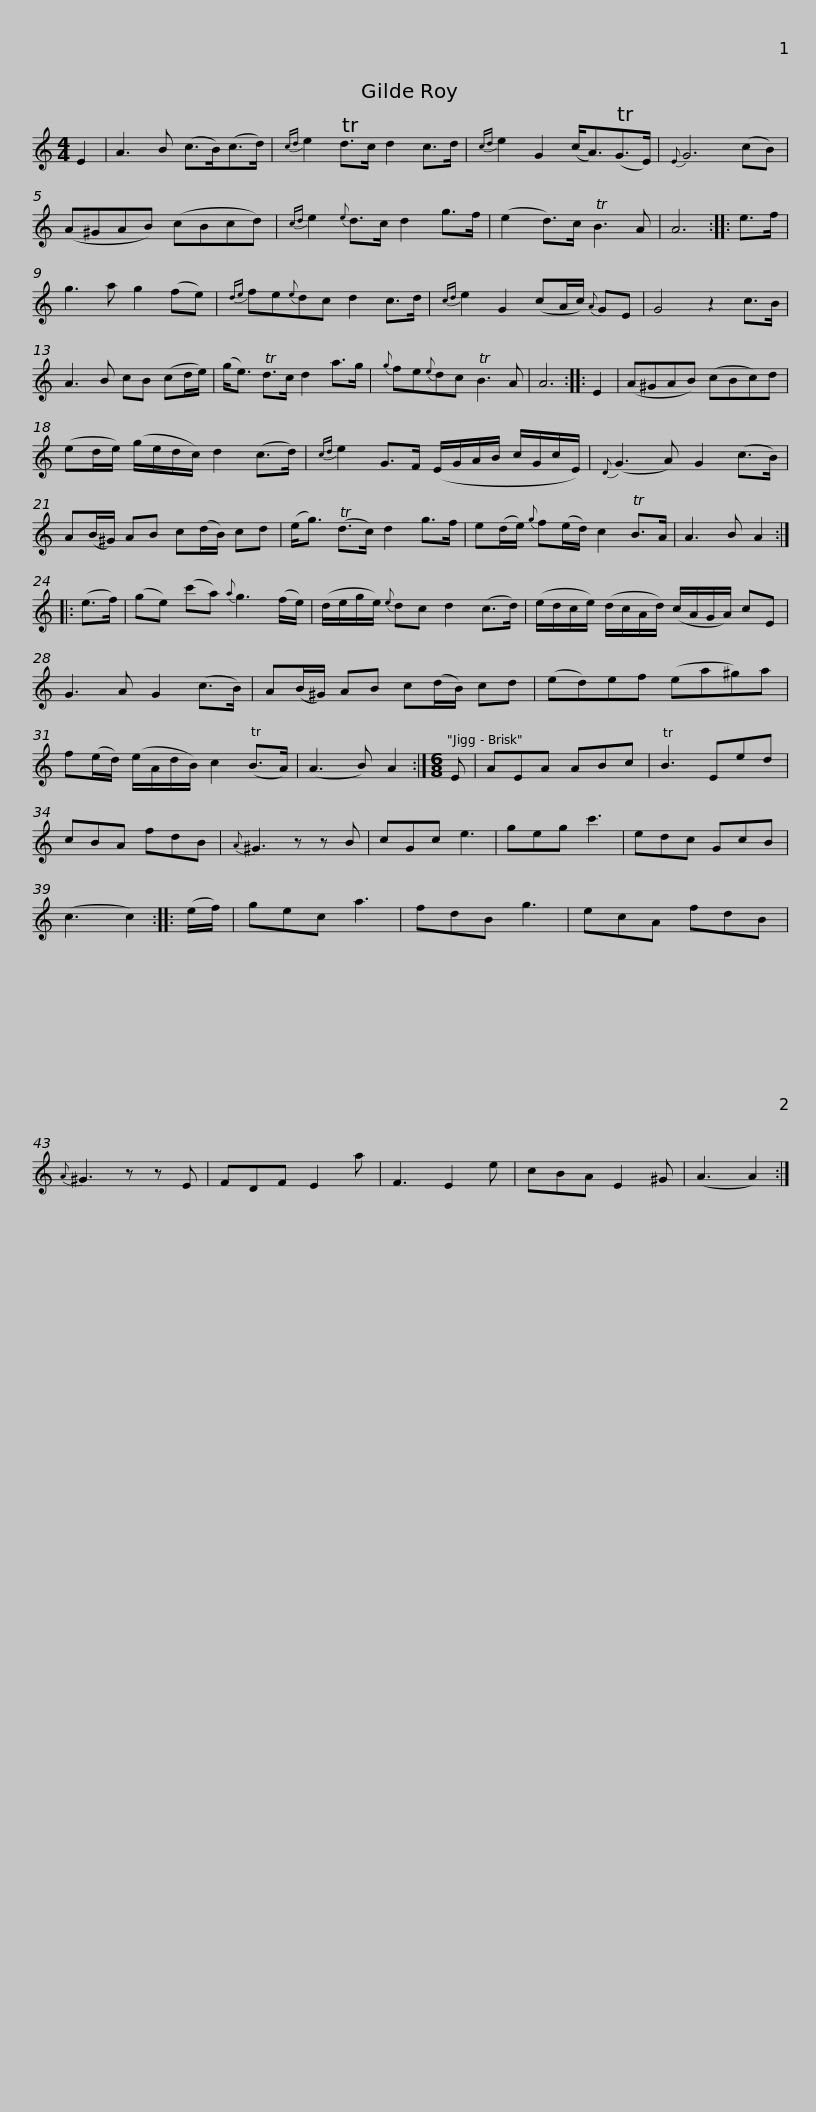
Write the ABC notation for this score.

X:1
L:1/8
M:4/4
I:linebreak $
K:C
V:1 treble
V:1
 E2 | A3 B (c>B)(c>d) |{cd} e2 Td>c d2 c>d |{cd} e2 G2 (c<A)(TG>E) |{E} G6 (cB) | %5
 (A^GAB) (cBcd) |${cd} e2{e} d>c d2 g>f | (e2 d>)c TB3 A | A6 :: e>f | %10
 g3 a g2 (fe) |{de} fe{e}dc d2 c>d |{cd} e2 G2 (cA/c/){A} GE |$ G4 z2 c>B | A3 B cB (cd/e/) | %15
 (g<e) Td>c d2 a>g |{g} fe{e}dc TB3 A | A6 :: E2 | (A^GAB) (cBc)d |$ %20
 (ed/e/) (g/e/d/c/) d2 (c>d) |{cd} e2 G>F (E/G/A/B/ c/G/c/E/) |{D} (G3 A) G2 (c>B) | A(B/^G/) AB c(d/B/) cd |$ (e<g) (Td>c) d2 g>f | %25
 e(d/e/){g} f(e/d/) c2 TB>A | A3 B A2 :: (e>f) | (ge) (c'a){a} g3 (f/e/) | (d/e/g/e/){e} dc d2 (c>d) |$ %30
 (e/d/c/e/) (d/c/A/d/) (c/A/G/A/) cE | G3 A G2 (c>B) | A(B/^G/) AB c(d/B/) cd | (ed)ef (ea^g)a |$ f(e/d/) (e/A/d/B/) c2 (TB>A) | %35
 (A3 B) A2 :|[M:6/8] E | AEA ABc | TB3 Eed | cBA fdB | %40
{A} ^G3 z z B | cGc e3 |$ geg c'3 | edc GcB | (c3 c2) :: %45
 (e/f/) | gec a3 | fdB g3 | ecA fdB |{A} ^G3 z z E | %50
 FDF E2 a |$ F3 E2 e | cBA E2 ^G | (A3 A2) :| %54
